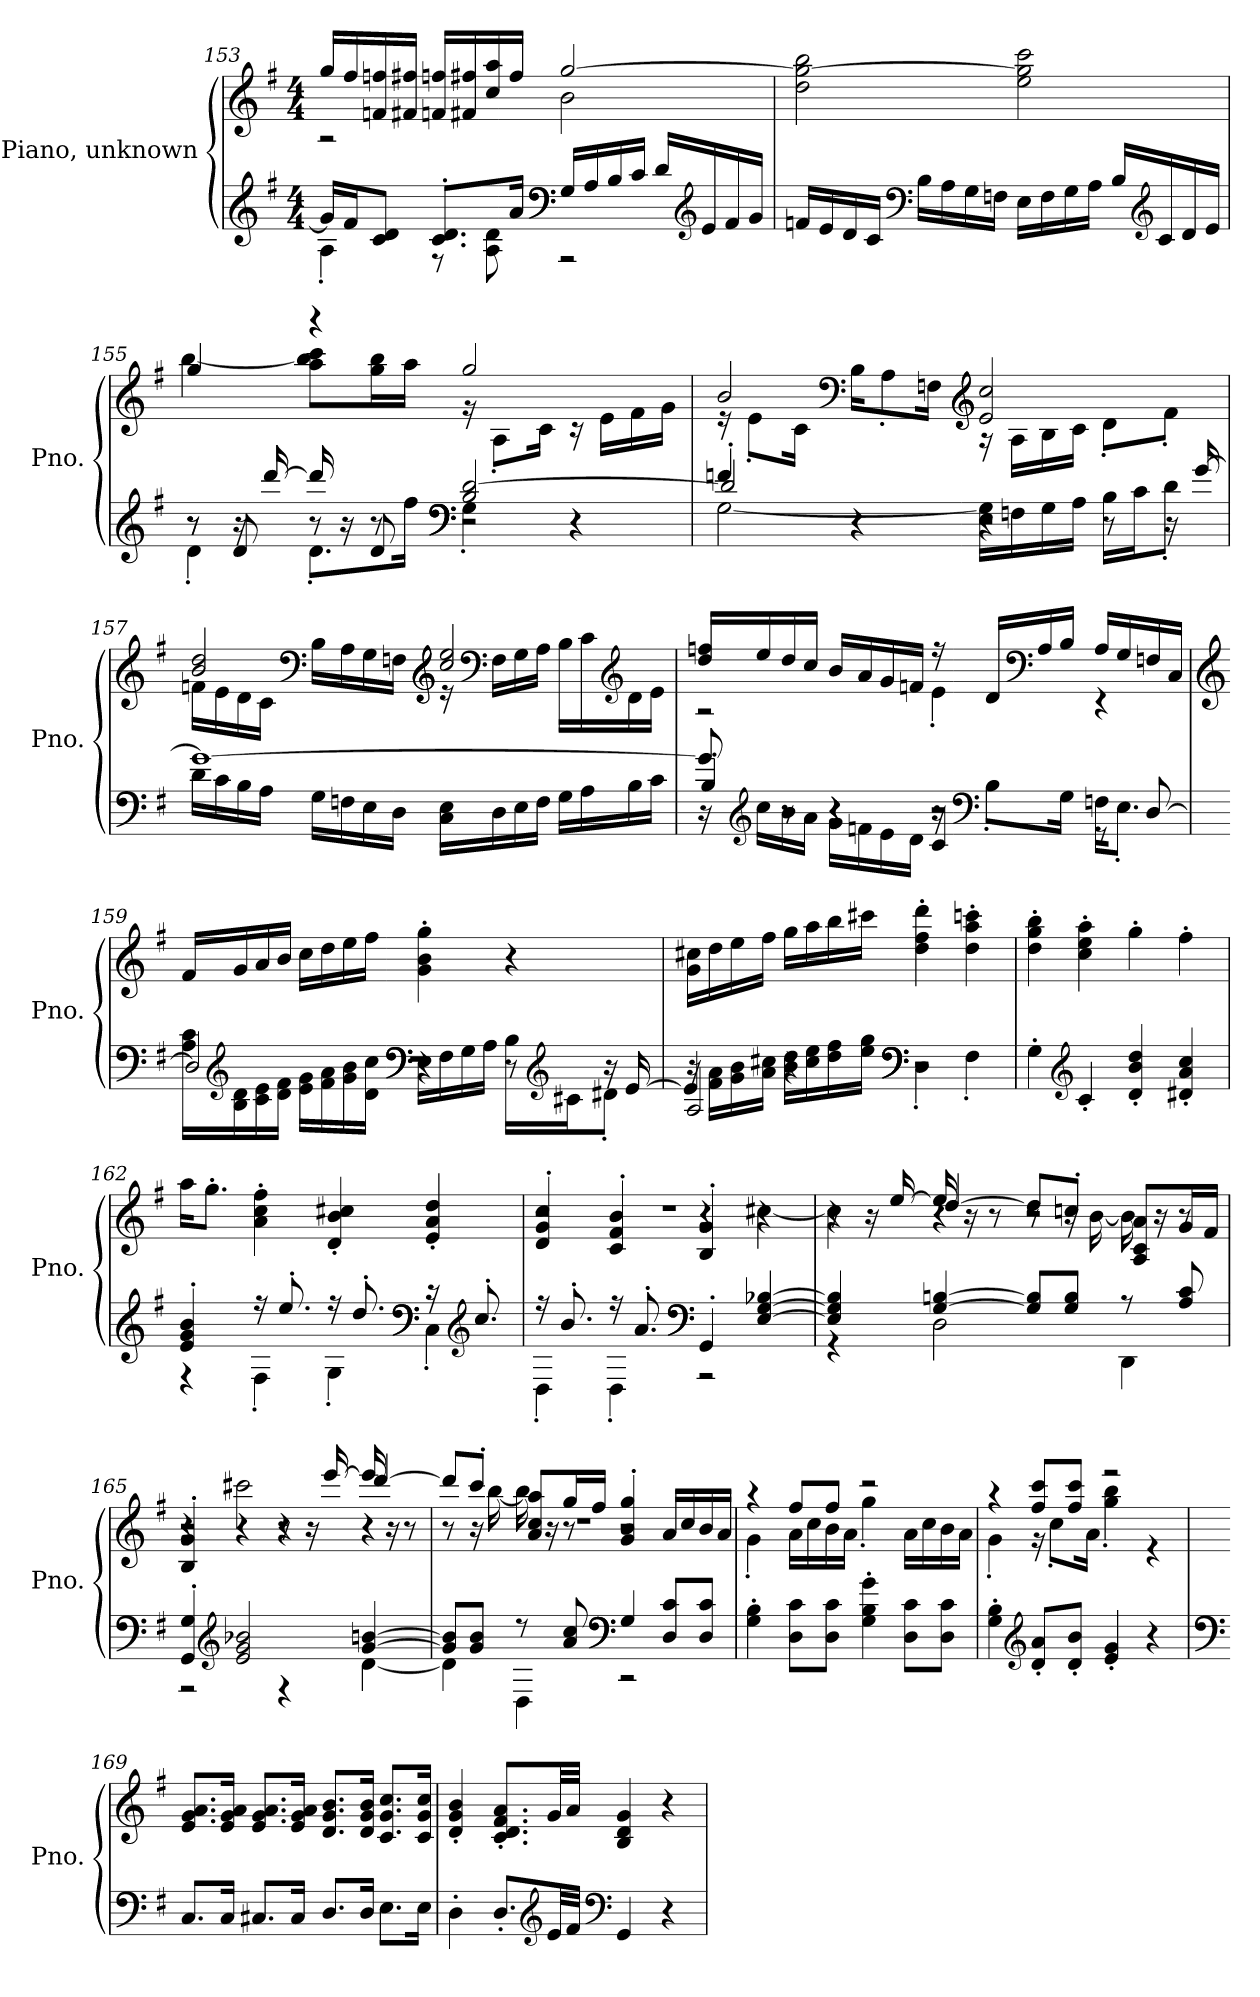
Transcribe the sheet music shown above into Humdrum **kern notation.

**kern	**kern
*part1	*part1
*staff2	*staff1
*I"Piano, unknown	*
*I'Pno.	*
!!LO:LB:g=z
*clefG2	*clefG2
*k[f#]	*k[f#]
*M4/4	*M4/4
=153	=153
*^	*^
16g/LL]	4A'\	16gg/LL	2r
16f#/J	.	16ff#/	.
8c/ 8d/J	.	16fn/ 16ffn/	.
.	.	16f#X/ 16ff#X/JJ	.
8.c/' 8.d/'L	8r	16fn/ 16ffn/LL	.
.	.	16f#X/ 16ff#X/	.
.	8A\ 8d\	16cc/ 16aa/	.
16a/Jk	.	16ff#/JJ	.
*clefF4	*	*	*
16G/LL	2r	[2gg/	2b\
16A/	.	.	.
16B/	.	.	.
16c/JJ	.	.	.
16d/LL	.	.	.
*clefG2	*	*	*
16e/	.	.	.
16f#/	.	.	.
16g/JJ	.	.	.
*v	*v	*	*
*	*v	*v
=154	=154
16fn/LL	2dd\ 2gg\_ 2bb\
16e/	.
16d/	.
16c/JJ	.
*clefF4	*
16B\LL	.
16A\	.
16G\	.
16Fn\JJ	.
16E\LL	2ee\ 2gg\] 2ccc\
16F\	.
16G\	.
16A\JJ	.
16B/LL	.
*clefG2	*
16c/	.
16d/	.
16e/JJ	.
!!LO:LB:g=z
=155	=155
*^	*^
*	*^	*	*
8r	4d'\	8r	4gg/	[4bb\
16r	.	8d/	.	.
[16ddd/	.	.	.	.
16ddd/]	8.d'\L	8r	4r	8aa\ 8bb\] 8ccc\L
16r	.	.	.	.
8r	.	8d/	.	16gg\ 16bb\L
.	16ff#\Jk	.	.	16aa\JJ
*clefF4	*	*	*	*
2r	4G'\	2B/ [2d/	2gg/	16r
.	.	.	.	8A'\L
.	.	.	.	16c\Jk
.	4r	.	.	16r
.	.	.	.	16e\LL
.	.	.	.	16f#\
.	.	.	.	16g\JJ
=156	=156	=156	=156	=156
4fn'/	[2G\	2d/]	2b/	16r
.	.	.	.	8e'\L
.	.	.	.	16c\Jk
*	*	*	*clefF4	*
4r	.	.	.	16B\KL
.	.	.	.	8A'\
.	.	.	.	16Fn\Jk
*	*	*	*clefG2	*
4r	16E\ 16G\]LL	2r	2e/ 2cc/	16r
.	16Fn\	.	.	16A\LL
.	16G\	.	.	16B\
.	16A\JJ	.	.	16c\JJ
8r	16B\LL	.	.	8d'\L
.	16c\J	.	.	.
16r	8d'\J	.	.	8f#'\J
[16g/	.	.	.	.
*	*v	*v	*	*
!!LO:LB:g=z	!!
=157	=157	=157	=157
1g_	16d\LL	2b/ 2dd/	16fn\LL
.	16c\	.	16e\
.	16B\	.	16d\
.	16A\JJ	.	16c\JJ
*	*	*clefF4	*
.	16G\LL	.	16B\LL
.	16Fn\	.	16A\
.	16E\	.	16G\
.	16D\JJ	.	16Fn\JJ
*	*	*clefG2	*
.	16C\ 16E\LL	2cc/ 2ee/	16r
*	*	*clefF4	*
.	16D\	.	16F\LL
.	16E\	.	16G\
.	16F\JJ	.	16A\JJ
.	16G\LL	.	16B\LL
.	16A\	.	16c\
*	*	*clefG2	*
.	16B\	.	16d\
.	16c\JJ	.	16e\JJ
!!LO:PB:g=z	!!
=158	=158	=158	=158
*	*^	*	*
8g/]	16r	4B'/	16dd/ 16ffn/LL	2r
*clefG2	*	*	*	*
.	16cc\LL	.	16ee/	.
8r	16b\	.	16dd/	.
.	16a\JJ	.	16cc/JJ	.
4r	16g\LL	4r	16b/LL	.
.	16fn\	.	16a/	.
.	16e\	.	16g/	.
.	16d\JJ	.	16fn/JJ	.
2r	16r	4c/	16r	4e'\
*clefF4	*	*	*	*
.	8B'\L	.	16d/LL	.
*	*	*	*clefF4	*
.	.	.	16A/	.
.	16G\Jk	.	16B/JJ	.
.	16Fn\KL	8r	16A/LL	4r
.	8.E'\J	.	16G/	.
.	.	[8D/	16Fn/	.
.	.	.	16C/JJ	.
*	*	*	*v	*v
!!LO:LB:g=z
=159	=159	=159	=159
*	*	*	*clefG2
1r	16A\ 16c\LL	2D/]	16f#/LL
*clefG2	*	*	*
.	16B\ 16d\	.	16g/
.	16c\ 16e\	.	16a/
.	16d\ 16f#\JJ	.	16b/JJ
.	16e\ 16g\LL	.	16cc\LL
.	16f#\ 16a\	.	16dd\
.	16g\ 16b\	.	16ee\
.	16d\ 16cc\JJ	.	16ff#\JJ
*clefF4	*	*	*
.	16E\LL	4r	4g\' 4b\' 4gg\'
.	16F#\	.	.
.	16G\	.	.
.	16A\JJ	.	.
.	16B\LL	8r	4r
*clefG2	*	*	*
.	16c#X\J	.	.
.	8d#X'\J	16r	.
.	.	[16e/	.
=160	=160	=160	=160
2A/	16r	4e/]	16g\ 16cc#X\LL
.	16f#\ 16a\LL	.	16dd\
.	16g\ 16b\	.	16ee\
.	16a\ 16cc#X\JJ	.	16ff#\JJ
.	16b\ 16dd\LL	4r	16gg\LL
.	16cc#\ 16ee\	.	16aa\
.	16dd\ 16ff#\	.	16bb\
.	16ee\ 16gg\JJ	.	16ccc#X\JJ
*clefF4	*	*	*
2r	4D'\	2r	4dd\' 4ff#\' 4ddd\'
.	4F#'\	.	4dd\' 4aa\' 4cccn\'
*v	*v	*v	*
!!LO:LB:g=z
=161	=161
4G'\	4dd\' 4gg\' 4bb\'
*clefG2	*
4c'/	4cc\' 4ee\' 4aa\'
4d/' 4b/' 4dd/'	4gg'\
4d#X/' 4a/' 4cc/'	4ff#'\
=162	=162
*^	*
4e/' 4g/' 4b/'	4r	16aa\KL
.	.	8.gg'\J
16r	4F#'\	4a\' 4cc\' 4ff#\'
8.ee'/	.	.
16r	4G'\	4d/' 4b/' 4cc#X/'
8.dd'/	.	.
*clefF4	*	*
16r	4C'\	4e/' 4a/' 4dd/'
*clefG2	*	*
8.cc'/	.	.
=163	=163	=163
*	*	*^
*	*	*	*^
16r	4D'\	1r	2r	4d/' 4g/' 4cc/'
8.b'/	.	.	.	.
16r	4D'\	.	.	4c/' 4f#/' 4b/'
8.a'/	.	.	.	.
*clefF4	*	*	*	*
4GG'/	2r	.	4r	4B/' 4g/'
[4E/ [4G/ [4B-X/	.	.	[4cc#X\	4r
!!LO:LB:g=z	!!	!!
=164	=164	=164	=164	=164
4E/] 4G/] 4B-/]	4r	8r	4cc#\]	4r
.	.	16r	.	.
.	.	[16ee/	.	.
[4G/ [4Bn/	2D\	16ee/]	4r	[4dd/
.	.	16r	.	.
.	.	8r	.	.
8G/] 8B/]L	.	2r	8r	8dd/L]
8G/ 8B/J	.	.	16r	8ccn'/J
.	.	.	[16b\	.
8r	4DD\	.	16b\]	8A/ 8c/ 8a/L
.	.	.	16r	.
8A/ 8c/	.	.	8r	16g/L
.	.	.	.	16f#/JJ
=165	=165	=165	=165	=165
4GG/' 4G/'	2r	2r	4r	4B/' 4g/'
*clefG2	*	*	*	*
2e/ 2g/ 2b-X/	.	.	2ccc#X\	4r
.	4r	8r	.	4r
.	.	16r	.	.
.	.	[16eee/	.	.
[4g/ [4bn/	[4d\	16eee/]	4r	[4ddd/
.	.	16r	.	.
.	.	8r	.	.
!!LO:LB:g=z	!!	!!
=166	=166	=166	=166	=166
8g/] 8b/]L	4d\]	1r	8r	8ddd/L]
8g/ 8b/J	.	.	16r	8ccc'/J
.	.	.	[16bb\	.
8r	4D\	.	16bb\]	8a/ 8cc/ 8aa/L
.	.	.	16r	.
8a/ 8cc/	.	.	8r	16gg/L
.	.	.	.	16ff#/JJ
*clefF4	*	*	*	*
4G/	2r	.	2r	4g/' 4b/' 4gg/'
8D/ 8c/L	.	.	.	16a/LL
.	.	.	.	16cc/
8D/ 8c/J	.	.	.	16b/
.	.	.	.	16a/JJ
*v	*v	*	*	*
*	*	*v	*v
=167	=167	=167
4G\' 4B\'	4r	4g'\
8D\ 8c\L	8ff#/L	16a\LL
.	.	16cc\
8D\ 8c\J	8ff#/J	16b\
.	.	16a\JJ
4G\' 4B\' 4g\'	2r	4gg'\
8D\ 8c\L	.	16a\LL
.	.	16cc\
8D\ 8c\J	.	16b\
.	.	16a\JJ
=168	=168	=168
4G\' 4B\'	4r	4g'\
*clefG2	*	*
8d/' 8a/'L	8ff#/ 8ccc/L	16r
.	.	8cc'\L
8d/' 8b/'J	8ff#/ 8ccc/J	.
.	.	16a\Jk
4e/' 4g/'	2r	4gg\' 4bb\'
4r	.	4r
*	*v	*v
!!LO:LB:g=z
=169	=169
*clefF4	*
8.C/L	8.e/ 8.g/ 8.a/L
16C/Jk	16e/ 16g/ 16a/Jk
8.C#X/L	8.e/ 8.g/ 8.a/L
16C#/Jk	16e/ 16g/ 16a/Jk
8.D/L	8.d/ 8.g/ 8.b/L
16D/Jk	16d/ 16g/ 16b/Jk
8.E\L	8.c/ 8.g/ 8.cc/L
16E\Jk	16c/ 16g/ 16cc/Jk
=170	=170
4D'\	4d/' 4g/' 4b/'
8.D'/L	8.c/' 8.d/' 8.f#/' 8.a/'L
*clefG2	*
32e/LL	32g/LL
32f#/JJJ	32a/JJJ
*clefF4	*
4GG/	4B/ 4d/ 4g/
4r	4r
=	=
*-	*-
